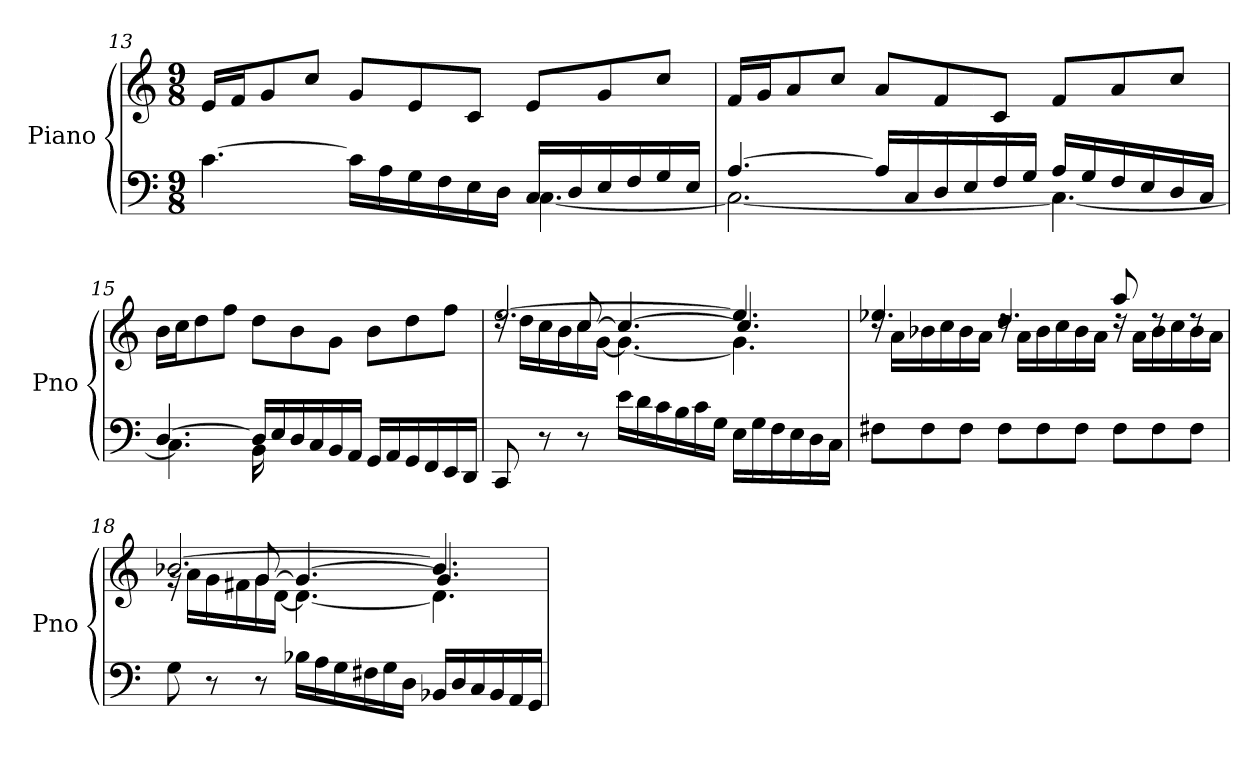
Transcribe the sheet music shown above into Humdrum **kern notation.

**kern	**kern
*part1	*part1
*staff2	*staff1
*I"Piano	*
*I'Pno	*
!!LO:LB:g=z
*clefF4	*clefG2
*k[]	*k[]
*M9/8	*M9/8
=13	=13
*^	*
[4.c\	2.ryy	16e/LL
.	.	16f/J
.	.	8g/
.	.	8cc/J
16c\LL]	.	8g/L
16A\	.	.
16G\	.	8e/
16F\	.	.
16E\	.	8c/J
16D\JJ	.	.
16C/LL	[4.C\	8e/L
16D/	.	.
16E/	.	8g/
16F/	.	.
16G/	.	8cc/J
16E/JJ	.	.
=14	=14	=14
[4.A/	2.C\_	16f/LL
.	.	16g/J
.	.	8a/
.	.	8cc/J
16A/LL]	.	8a/L
16C/	.	.
16D/	.	8f/
16E/	.	.
16F/	.	8c/J
16G/JJ	.	.
16A/LL	4.C\_	8f/L
16G/	.	.
16F/	.	8a/
16E/	.	.
16D/	.	8cc/J
16C/JJ	.	.
!!LO:LB:g=z
=15	=15	=15
[4.D/	4.C\]	16b\LL
.	.	16cc\J
.	.	8dd\
.	.	8ff\J
16D/LL]	16BB\	8dd\L
16E/	2ryy	.
16D/	.	8b\
16C/	.	.
16BB/	.	8g\J
16AA/JJ	.	.
16GG/LL	.	8b\L
16AA/	.	.
16GG/	.	8dd\
16FF/	8.ryy	.
16EE/	.	8ff\J
16DD/JJ	.	.
*v	*v	*
=16	=16
*	*^
*	*	*^
8CC/	[2.ee/	16rdd	4ryy
.	.	16dd\LL	.
8r	.	16cc\	.
.	.	16b\	.
8r	.	16cc\	[8cc/
.	.	[16g\JJ	.
16e\LL	.	4.g\_	4.cc/_
16d\	.	.	.
16c\	.	.	.
16B\	.	.	.
16c\	.	.	.
16G\JJ	.	.	.
16E\LL	4.ee/]	4.g\]	4.cc/]
16G\	.	.	.
16F\	.	.	.
16E\	.	.	.
16D\	.	.	.
16C\JJ	.	.	.
*	*	*v	*v
!!LO:LB:g=z
=17	=17	=17
8F#X\L	4.ee-X/	16rdd
.	.	16a\LL
8F#\	.	16b-X\
.	.	16cc\
8F#\J	.	16b-\
.	.	16a\JJ
8F#\L	4.dd/	16rdd
.	.	16a\LL
8F#\	.	16b-\
.	.	16cc\
8F#\J	.	16b-\
.	.	16a\JJ
8F#\L	8aa/	16rdd
.	.	16a\LL
8F#\	8rdd	16b-\
.	.	16cc\
8F#\J	8rdd	16b-\
.	.	16a\JJ
=18	=18	=18
*	*	*^
8G\	[2.b-X/	16rg	4ryy
.	.	16a\LL	.
8r	.	16g\	.
.	.	16f#X\	.
8r	.	16g\	[8g/
.	.	[16d\JJ	.
16B-X\LL	.	4.d\_	4.g/_
16A\	.	.	.
16G\	.	.	.
16F#X\	.	.	.
16G\	.	.	.
16D\JJ	.	.	.
16BB-X/LL	4.b-/]	4.d\]	4.g/]
16D/	.	.	.
16C/	.	.	.
16BB-/	.	.	.
16AA/	.	.	.
16GG/JJ	.	.	.
*	*v	*v	*v
=	=
*-	*-
